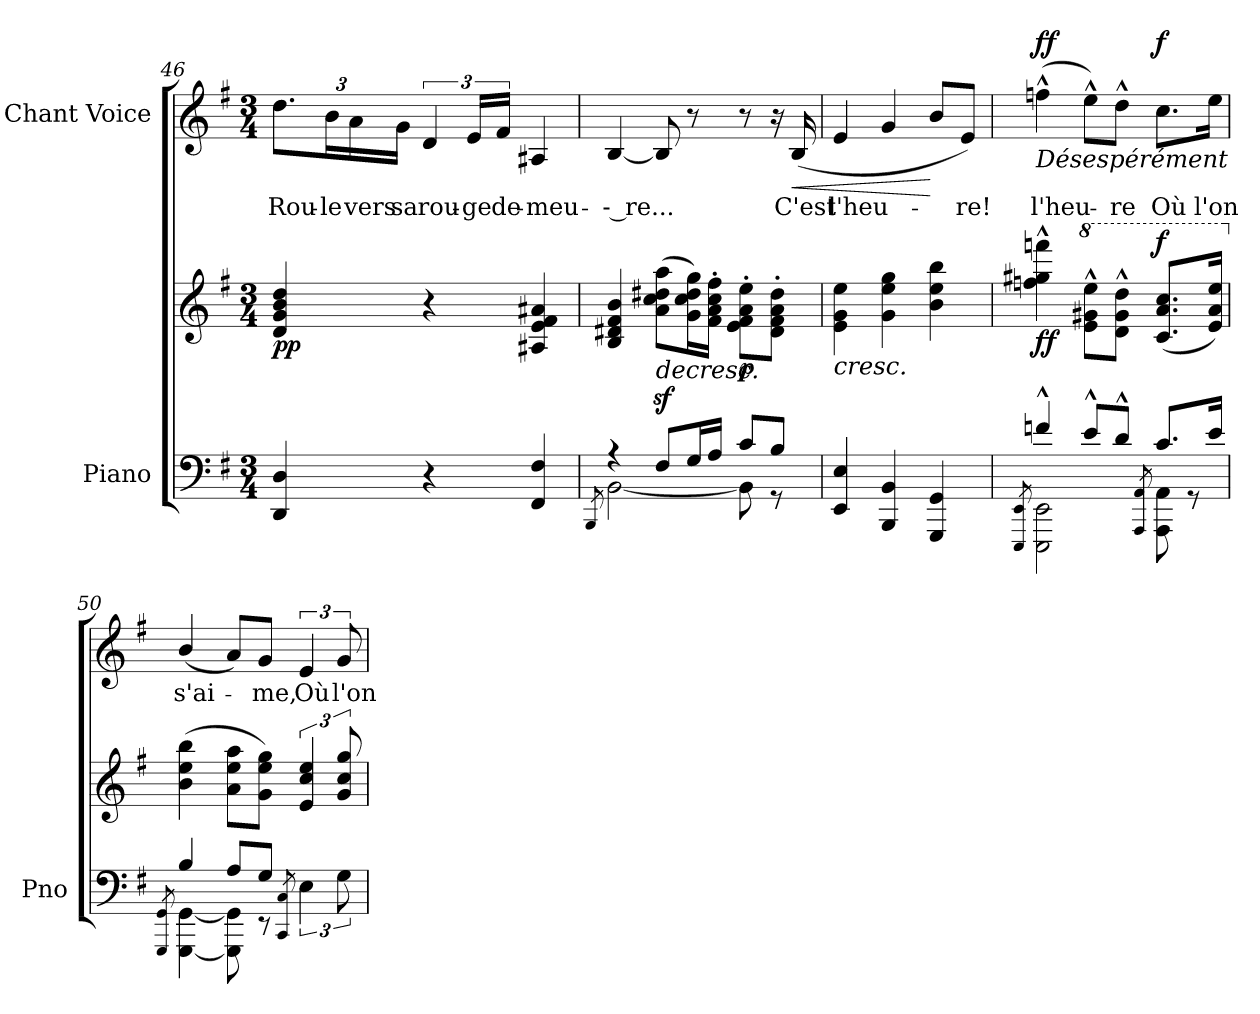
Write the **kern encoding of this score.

**kern	**kern	**dynam	**kern	**text	**dynam
*part2	*part2	*part2	*part1	*part1	*part1
*staff3	*staff2	*staff2/3	*staff1	*staff1	*staff1
*I"Piano	*	*	*I"Chant Voice	*	*
*I'Pno	*	*	*	*	*
*clefF4	*clefG2	*	*clefG2	*	*
*k[f#]	*k[f#]	*	*k[f#]	*	*
*M3/4	*M3/4	*	*M3/4	*	*
=46	=46	=46	=46	=46	=46
!	!	!LO:DY:b	!	!LO:LY:b	!
4DD/ 4D/	4d/ 4g/ 4b/ 4dd/	pp	12.dd\L	Rou-	.
!	!	!	!	!LO:LY:b	!
.	.	.	24b\L	-le	.
!	!	!	!	!LO:LY:b	!
.	.	.	24a\	vers	.
!	!	!	!	!LO:LY:b	!
.	.	.	24g\JJ	sa	.
!	!	!	!	!LO:LY:b	!
4r	4r	.	6d/	rou-	.
!	!	!	!	!LO:LY:b	!
.	.	.	24e/LL	-ge	.
!	!	!	!	!LO:LY:b	!
.	.	.	24f#/JJ	de-	.
!	!	!	!	!LO:LY:b	!
4FF#/ 4F#/	4A#X/ 4e/ 4f#/ 4a#X/	.	4A#X/	-meu-	.
!!LO:LB:g=z
=47	=47	=47	=47	=47	=47
*^	*	*	*	*	*
.	8qBBB/	.	.	.	.	.
!	!	!	!	!	!LO:LY:b	!
4r	[2BB\	4B/ 4d#X/ 4f#/ 4b/	.	[4B/	-- re...	.
!	!	!	!LO:HP:b	!	!	!
8F#/L	.	(8a\z< 8cc\z< 8dd#X\z< 8aa\z<L	>	8B/]	.	.
16G/L	.	16g\ 16cc\ 16dd#\ 16gg\L)	.	8r	.	.
16A/JJ	.	16f#\' 16a\' 16cc\' 16ff#\'JJ	.	.	.	.
!	!	!	!LO:DY:b	!	!	!
8c/L	8BB\]	8e\' 8f#\' 8a\' 8ee\'L	p	8r	.	.
8B/J	8r	8d#\' 8f#\' 8a\' 8dd#\'J	.	16r	.	.
!	!	!	!	!	!LO:LY:b	!LO:HP:b
.	.	.	.	(>16B/	C'est	<
*v	*v	*	*	*	*	*
=48	=48	=48	=48	=48	=48
!	!	!LO:HP:b	!	!LO:LY:b	!
4EE/ 4E/	4e\ 4g\ 4ee\	<	4e/	l'heu-	.
4BBB/ 4BB/	4g\ 4ee\ 4gg\	.	4g/	.	.
4GGG/ 4GG/	4b\ 4ee\ 4bb\	.	8b/L	.	[
!	!	!	!	!LO:LY:b	!
.	.	.	8e/J)	-re!	.
.	.	]	.	.	.
=49	=49	=49	=49	=49	=49
*^	*	*	*	*	*
.	8qEEE/ 8qEE/	.	.	.	.	.
!	!	!	!	!LO:TX:b:i:t=Désespérément	!	!
!	!	!	!LO:DY:b	!	!LO:LY:b	!LO:DY:a
4fn^^/	2EEE\ 2EE\	4ffn\^^ 4gg#X\^^ 4fffn\^^	ff	(4ffn^^\	l'heu-	ff
*	*	*8va	*	*	*	*
8e^^/L	.	8ee\^^ 8gg#\^^ 8eee\^^L	.	8ee^^\L)	.	.
!	!	!	!	!	!LO:LY:b	!
8d^^/J	.	8dd\^^ 8gg#\^^ 8ddd\^^J	.	8dd^^\J	-re	.
.	8qAAA/ 8qAA/	.	.	.	.	.
!	!	!	!LO:DY:n=1:a	!	!LO:LY:b	!LO:DY:a
8.c/L	8AAA\ 8AA\	(8.cc/ 8.aa/ 8.ccc/L	[ f	8.cc\L	Où	f
.	8r	.	.	.	.	.
!	!	!	!	!	!LO:LY:b	!
16e/Jk	.	16ee/ 16aa/ 16eee/Jk)	.	16ee\Jk	l'on	.
!!LO:LB:g=z
=50	=50	=50	=50	=50	=50	=50
.	8qGGG/ 8qGG/	.	.	.	.	.
*	*	*X8va	*	*	*	*
!	!	!	!	!	!LO:LY:b	!
4B/	[4GGG\ [4GG\	(4b\ 4ee\ 4bb\	.	(4b/	s'ai-	.
8A/L	8GGG\] 8GG\]	8a\ 8ee\ 8aa\L	.	8a/L)	.	.
!	!	!	!	!	!LO:LY:b	!
8G/J	8r	8g\ 8ee\ 8gg\J)	.	8g/J	-me,	.
8qCC/ 8qC/	.	.	.	.	.	.
!	!	!	!	!	!LO:LY:b	!
6E\	4ryy	6e/ 6cc/ 6ee/	.	6e/	Où	.
!	!	!	!	!	!LO:LY:b	!
12G\	.	12g/ 12cc/ 12gg/	.	12g/	l'on	.
*v	*v	*	*	*	*	*
=	=	=	=	=	=
*-	*-	*-	*-	*-	*-
